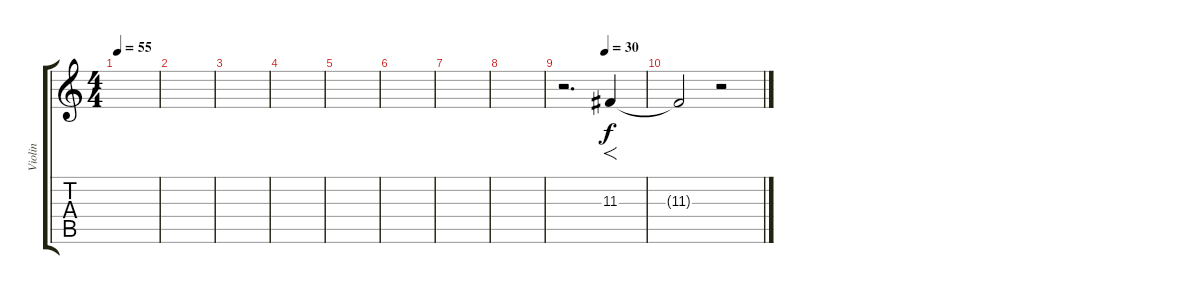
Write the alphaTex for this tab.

\track ("Violin" "Violin") {instrument synthstrings2}
\staff {score tabs}
\tuning (E4 B3 G3 D3 A2 E2) {hide}
\ts (4 4)
\tempo 55
\clef g2
\ks c
|
|
|
|
|
|
|
|
\tempo (30 0.5104166666666666)
r.2{d} 11.3.4{f dy f} |
11.3{t}.2 r.2
